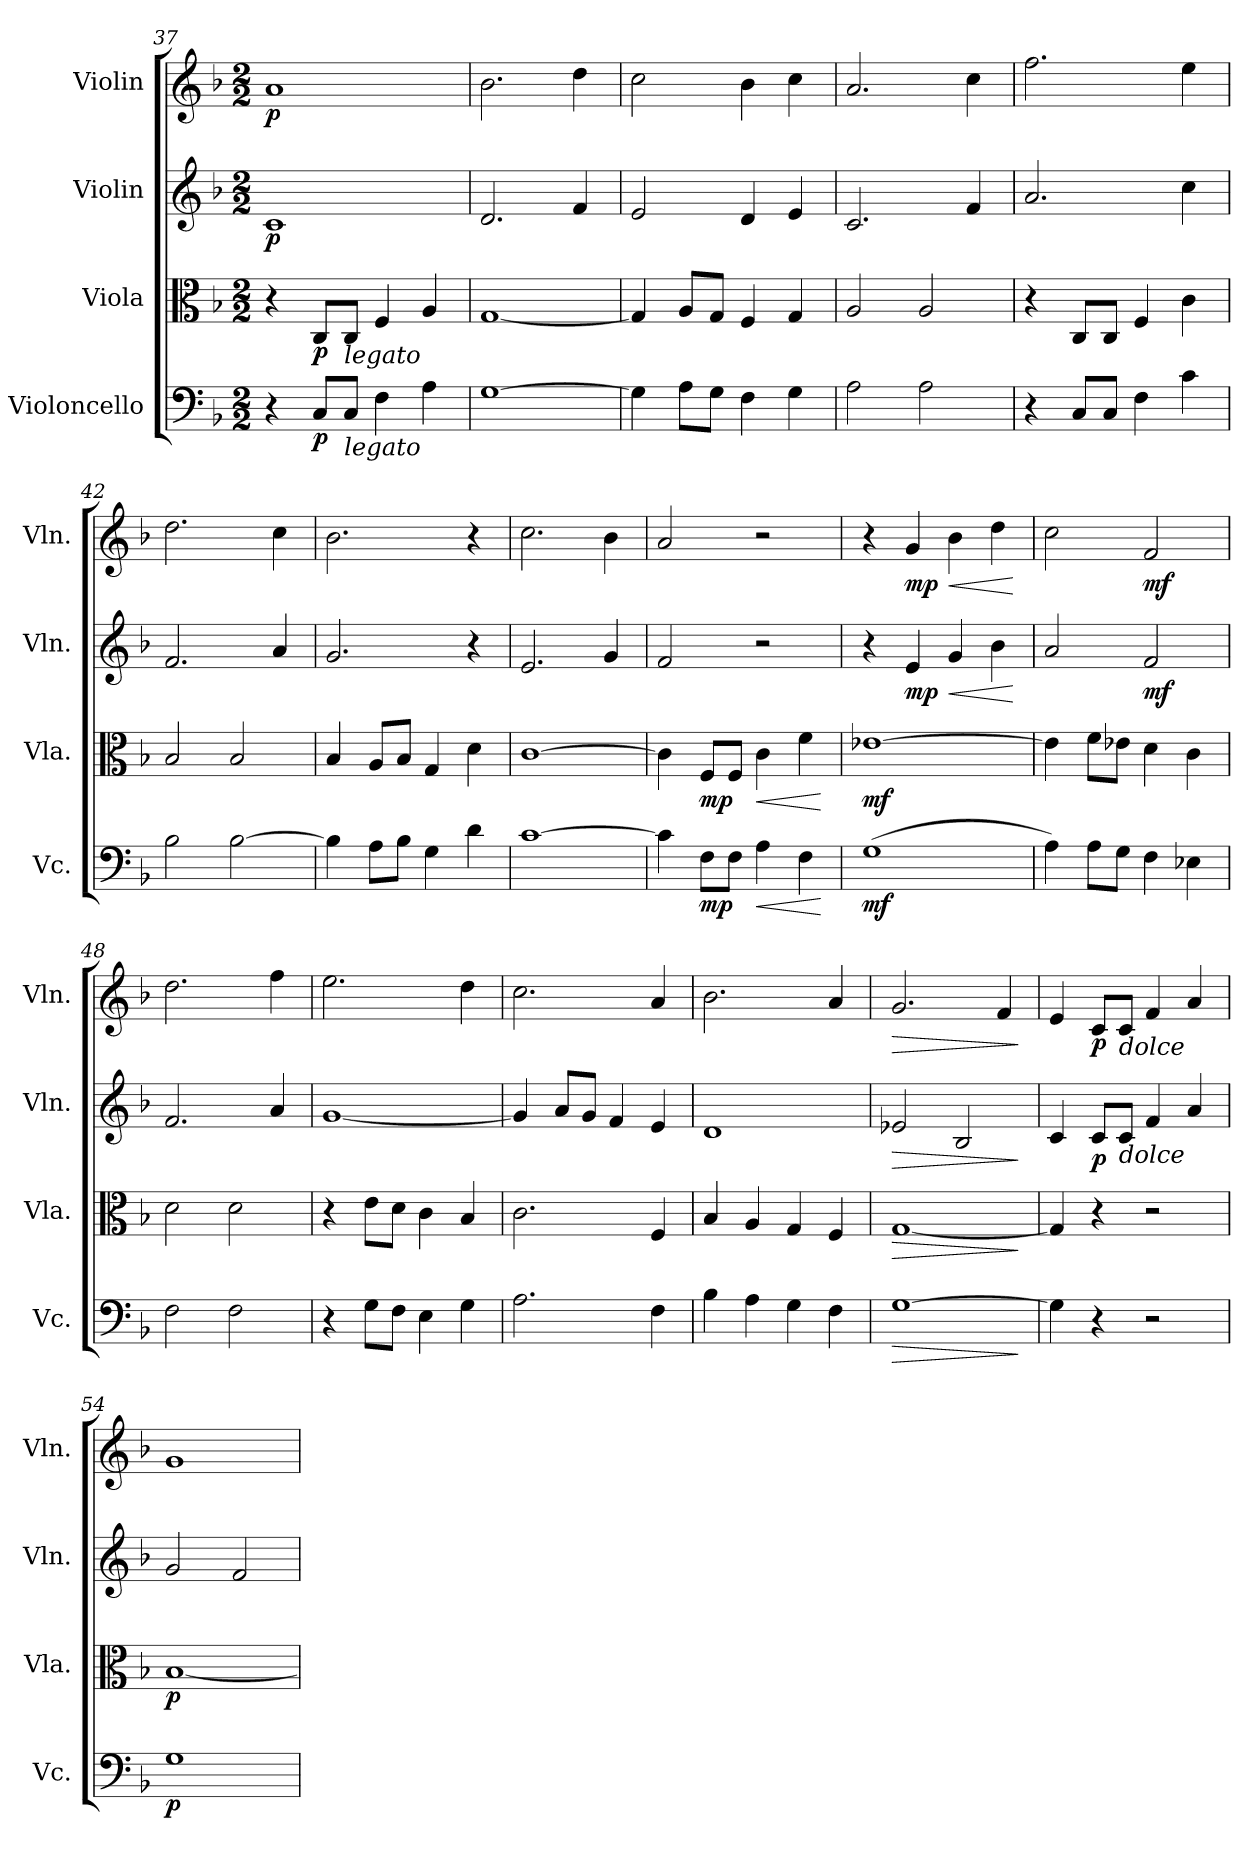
**kern	**dynam	**kern	**dynam	**kern	**dynam	**kern	**dynam
*part4	*part4	*part3	*part3	*part2	*part2	*part1	*part1
*staff4	*staff4	*staff3	*staff3	*staff2	*staff2	*staff1	*staff1
*I"Violoncello	*	*I"Viola	*	*I"Violin	*	*I"Violin	*
*I'Vc.	*	*I'Vla.	*	*I'Vln.	*	*I'Vln.	*
!!LO:LB:g=z
*clefF4	*	*clefC3	*	*clefG2	*	*clefG2	*
*k[b-]	*	*k[b-]	*	*k[b-]	*	*k[b-]	*
*M2/2	*	*M2/2	*	*M2/2	*	*M2/2	*
=37	=37	=37	=37	=37	=37	=37	=37
!	!	!	!	!	!LO:DY:b	!	!LO:DY:b
4r	.	4r	.	1c	p	1a	p
!	!LO:DY:b	!	!LO:DY:b	!	!	!	!
8C/L	p	8C/L	p	.	.	.	.
!	!	!LO:TX:b:i:t=legato	!	!	!	!	!
!LO:TX:b:i:t=legato	!	!	!	!	!	!	!
8C/J	.	8C/J	.	.	.	.	.
4F\	.	4F/	.	.	.	.	.
4A\	.	4A/	.	.	.	.	.
=38	=38	=38	=38	=38	=38	=38	=38
[1G	.	[1G	.	2.d/	.	2.b-\	.
.	.	.	.	4f/	.	4dd\	.
=39	=39	=39	=39	=39	=39	=39	=39
4G\]	.	4G/]	.	2e/	.	2cc\	.
8A\L	.	8A/L	.	.	.	.	.
8G\J	.	8G/J	.	.	.	.	.
4F\	.	4F/	.	4d/	.	4b-\	.
4G\	.	4G/	.	4e/	.	4cc\	.
=40	=40	=40	=40	=40	=40	=40	=40
2A\	.	2A/	.	2.c/	.	2.a/	.
2A\	.	2A/	.	.	.	.	.
.	.	.	.	4f/	.	4cc\	.
=41	=41	=41	=41	=41	=41	=41	=41
4r	.	4r	.	2.a/	.	2.ff\	.
8C/L	.	8C/L	.	.	.	.	.
8C/J	.	8C/J	.	.	.	.	.
4F\	.	4F/	.	.	.	.	.
4c\	.	4c\	.	4cc\	.	4ee\	.
=42	=42	=42	=42	=42	=42	=42	=42
2B-\	.	2B-/	.	2.f/	.	2.dd\	.
[2B-\	.	2B-/	.	.	.	.	.
.	.	.	.	4a/	.	4cc\	.
=43	=43	=43	=43	=43	=43	=43	=43
4B-\]	.	4B-/	.	2.g/	.	2.b-\	.
8A\L	.	8A/L	.	.	.	.	.
8B-\J	.	8B-/J	.	.	.	.	.
4G\	.	4G/	.	.	.	.	.
4d\	.	4d\	.	4r	.	4r	.
=44	=44	=44	=44	=44	=44	=44	=44
[1c	.	[1c	.	2.e/	.	2.cc\	.
.	.	.	.	4g/	.	4b-\	.
=45	=45	=45	=45	=45	=45	=45	=45
4c\]	.	4c\]	.	2f/	.	2a/	.
!	!LO:DY:b	!	!LO:DY:b	!	!	!	!
8F\L	mp	8F/L	mp	.	.	.	.
8F\J	.	8F/J	.	.	.	.	.
!	!LO:HP:b	!	!LO:HP:b	!	!	!	!
4A\	<	4c\	<	2r	.	2r	.
4F\	.	4f\	.	.	.	.	.
.	[	.	[	.	.	.	.
!!LO:PB:g=z
=46	=46	=46	=46	=46	=46	=46	=46
!	!LO:DY:b	!	!LO:DY:b	!	!	!	!
(1G	mf	[1e-X	mf	4r	.	4r	.
!	!	!	!	!	!LO:DY:b	!	!LO:DY:b
.	.	.	.	4e/	mp	4g/	mp
!	!	!	!	!	!LO:HP:b	!	!LO:HP:b
.	.	.	.	4g/	<	4b-\	<
.	.	.	.	4b-\	.	4dd\	.
.	.	.	.	.	[	.	[
=47	=47	=47	=47	=47	=47	=47	=47
4A\)	.	4e-\]	.	2a/	.	2cc\	.
8A\L	.	8f\L	.	.	.	.	.
8G\J	.	8e-X\J	.	.	.	.	.
!	!	!	!	!	!LO:DY:b	!	!LO:DY:b
4F\	.	4d\	.	2f/	mf	2f/	mf
4E-X\	.	4c\	.	.	.	.	.
=48	=48	=48	=48	=48	=48	=48	=48
2F\	.	2d\	.	2.f/	.	2.dd\	.
2F\	.	2d\	.	.	.	.	.
.	.	.	.	4a/	.	4ff\	.
=49	=49	=49	=49	=49	=49	=49	=49
4r	.	4r	.	[1g	.	2.ee\	.
8G\L	.	8e\L	.	.	.	.	.
8F\J	.	8d\J	.	.	.	.	.
4E\	.	4c\	.	.	.	.	.
4G\	.	4B-/	.	.	.	4dd\	.
=50	=50	=50	=50	=50	=50	=50	=50
2.A\	.	2.c\	.	4g/]	.	2.cc\	.
.	.	.	.	8a/L	.	.	.
.	.	.	.	8g/J	.	.	.
.	.	.	.	4f/	.	.	.
4F\	.	4F/	.	4e/	.	4a/	.
=51	=51	=51	=51	=51	=51	=51	=51
4B-\	.	4B-/	.	1d	.	2.b-\	.
4A\	.	4A/	.	.	.	.	.
4G\	.	4G/	.	.	.	.	.
4F\	.	4F/	.	.	.	4a/	.
=52	=52	=52	=52	=52	=52	=52	=52
!	!LO:HP:b	!	!LO:HP:b	!	!LO:HP:b	!	!LO:HP:b
[1G	>	[1G	>	2e-X/	>	2.g/	>
.	.	.	.	2B-/	.	.	.
.	.	.	.	.	.	4f/	.
.	]	.	]	.	]	.	]
=53	=53	=53	=53	=53	=53	=53	=53
4G\]	.	4G/]	.	4c/	.	4e/	.
!	!	!	!	!	!LO:DY:b	!	!LO:DY:b
4r	.	4r	.	8c/L	p	8c/L	p
!	!	!	!	!	!	!LO:TX:b:i:t=dolce	!
!	!	!	!	!LO:TX:b:i:t=dolce	!	!	!
.	.	.	.	8c/J	.	8c/J	.
2r	.	2r	.	4f/	.	4f/	.
.	.	.	.	4a/	.	4a/	.
!!LO:LB:g=z
=54	=54	=54	=54	=54	=54	=54	=54
!	!LO:DY:b	!	!LO:DY:b	!	!	!	!
1G	p	[1B-	p	2g/	.	1g	.
.	.	.	.	2f/	.	.	.
=	=	=	=	=	=	=	=
*-	*-	*-	*-	*-	*-	*-	*-
